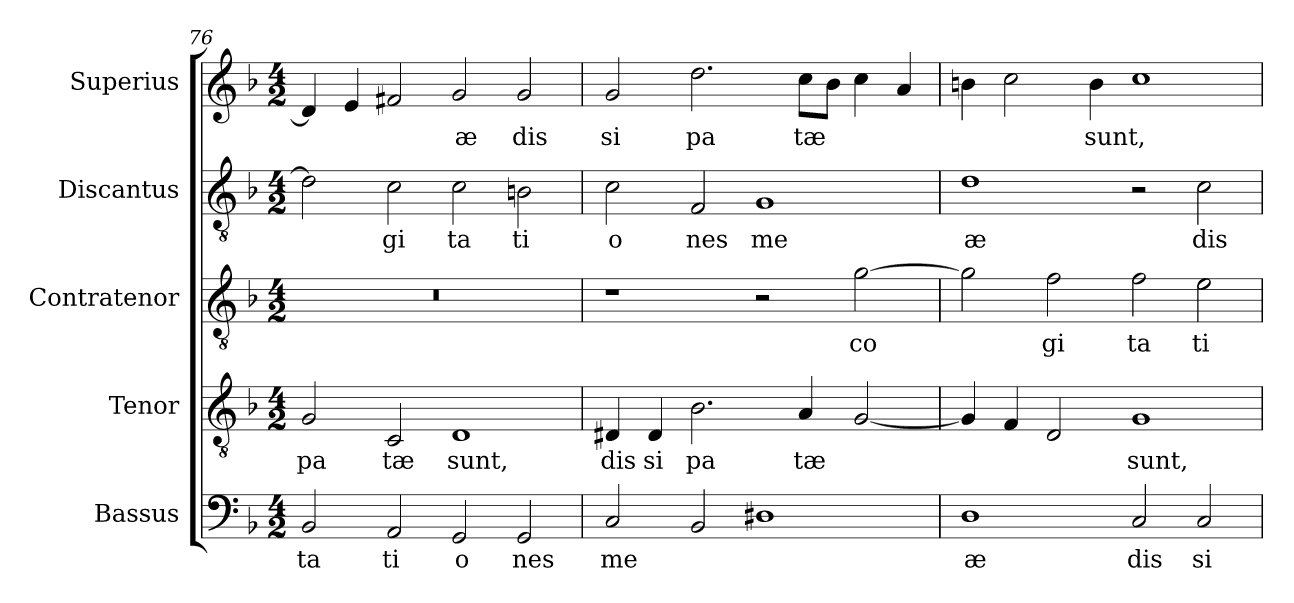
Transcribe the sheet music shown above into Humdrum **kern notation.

**kern	**text	**kern	**text	**kern	**text	**kern	**text	**kern	**text
*part5	*part5	*part4	*part4	*part3	*part3	*part2	*part2	*part1	*part1
*staff5	*staff5	*staff4	*staff4	*staff3	*staff3	*staff2	*staff2	*staff1	*staff1
*I"Bassus	*	*I"Tenor	*	*I"Contratenor	*	*I"Discantus	*	*I"Superius	*
!!LO:PB:g=z
*clefF4	*	*clefGv2	*	*clefGv2	*	*clefGv2	*	*clefG2	*
*ITrd-3c-5	*	*ITrd-3c-5	*	*ITrd-3c-5	*	*ITrd-3c-5	*	*	*
*k[b-e-]	*	*k[b-e-]	*	*k[b-e-]	*	*k[b-e-]	*	*k[b-]	*
*B-:	*	*B-:	*	*B-:	*	*B-:	*	*F:	*
*M4/2	*	*M4/2	*	*M4/2	*	*M4/2	*	*M4/2	*
=76	=76	=76	=76	=76	=76	=76	=76	=76	=76
!	!LO:LY:b:cj	!	!LO:LY:b:cj	!	!	!	!	!	!
2E-/	-ta	2c/	pa	0r	.	2g\]	.	4d/]	.
.	.	.	.	.	.	.	.	4e/	.
!	!LO:LY:b:cj	!	!LO:LY:b:cj	!	!	!	!LO:LY:b:cj	!	!
2D/	ti	2F/	tæ	.	.	2f\	gi	2f#X/	.
!	!LO:LY:b:cj	!	!LO:LY:b:cj	!	!	!	!LO:LY:b:cj	!	!LO:LY:b:cj
2C/	o	1G	sunt,	.	.	2f\	ta	2g/	æ
!	!LO:LY:b:cj	!	!	!	!	!	!LO:LY:b:cj	!	!LO:LY:b:cj
2C/	nes	.	.	.	.	2en\	ti	2g/	dis
=77	=77	=77	=77	=77	=77	=77	=77	=77	=77
!	!LO:LY:b	!	!LO:LY:b:cj	!	!	!	!LO:LY:b:cj	!	!LO:LY:b:cj
2F/	me	4G#X/	dis	1r	.	2f\	o	2g/	si
!	!	!	!LO:LY:b:cj	!	!	!	!	!	!
.	.	4G#/	si	.	.	.	.	.	.
!	!	!	!LO:LY:b:cj	!	!	!	!LO:LY:b:cj	!	!LO:LY:b:cj
2E-/	.	2.e-\	pa	.	.	2B-/	nes	2.dd\	pa
!	!	!	!	!	!	!	!LO:LY:b:cj	!	!
1G#X	.	.	.	2r	.	1c	me	.	.
!	!	!	!LO:LY:b	!	!	!	!	!	!LO:LY:b
.	.	4d/	tæ	.	.	.	.	8cc\L	tæ
.	.	.	.	.	.	.	.	8b-\J	.
!	!	!	!	!	!LO:LY:b:cj	!	!	!	!
.	.	[<2c/	.	[>2cc\	co	.	.	4cc\	.
.	.	.	.	.	.	.	.	4a/	.
=78	=78	=78	=78	=78	=78	=78	=78	=78	=78
!	!LO:LY:b:cj	!	!	!	!	!	!LO:LY:b:cj	!	!
1G	æ	4c/]	.	2cc\]	.	1g	æ	4bn\	.
.	.	4B-/	.	.	.	.	.	2cc\	.
!	!	!	!	!	!LO:LY:b:cj	!	!	!	!
.	.	2G/	.	2b-\	gi	.	.	.	.
!	!	!	!	!	!	!	!	!	!LO:LY:b
.	.	.	.	.	.	.	.	4b\	sunt,
!	!LO:LY:b:cj	!	!LO:LY:b:cj	!	!LO:LY:b:cj	!	!	!	!
2F/	dis	1c	sunt,	2b-\	ta	2r	.	1cc	.
!	!LO:LY:b:cj	!	!	!	!LO:LY:b:cj	!	!LO:LY:b:cj	!	!
2F/	si	.	.	2a\	ti	2f\	dis	.	.
=	=	=	=	=	=	=	=	=	=
*-	*-	*-	*-	*-	*-	*-	*-	*-	*-
